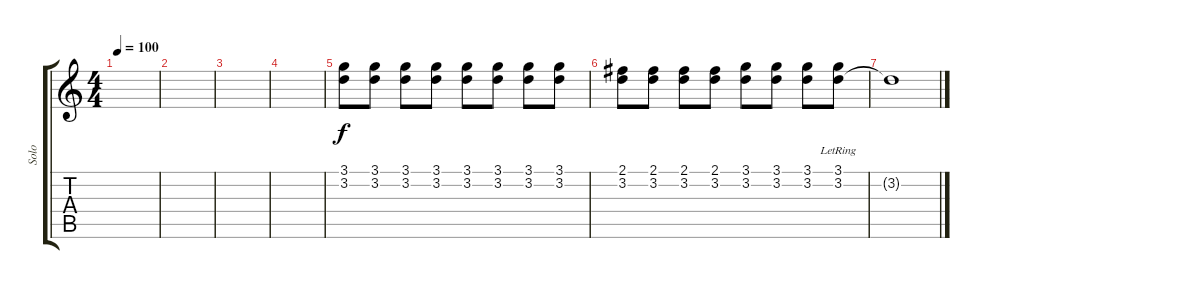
\track ("Solo" "Solo") {instrument electricguitarclean}
\staff {score tabs}
\tuning (E4 B3 G3 D3 A2 E2) {hide}
\ts (4 4)
\tempo 100
\clef g2
\ks c
|
|
|
|
(3.1 3.2).8 (3.1 3.2).8 (3.1 3.2).8 (3.1 3.2).8 (3.1 3.2).8 (3.1 3.2).8 (3.1 3.2).8 (3.1 3.2).8 |
(2.1 3.2).8 (2.1 3.2).8 (2.1 3.2).8 (2.1 3.2).8 (3.1 3.2).8 (3.1 3.2).8 (3.1 3.2).8 (3.1{lr} 3.2{lr}).8 |
3.2{t}.1
